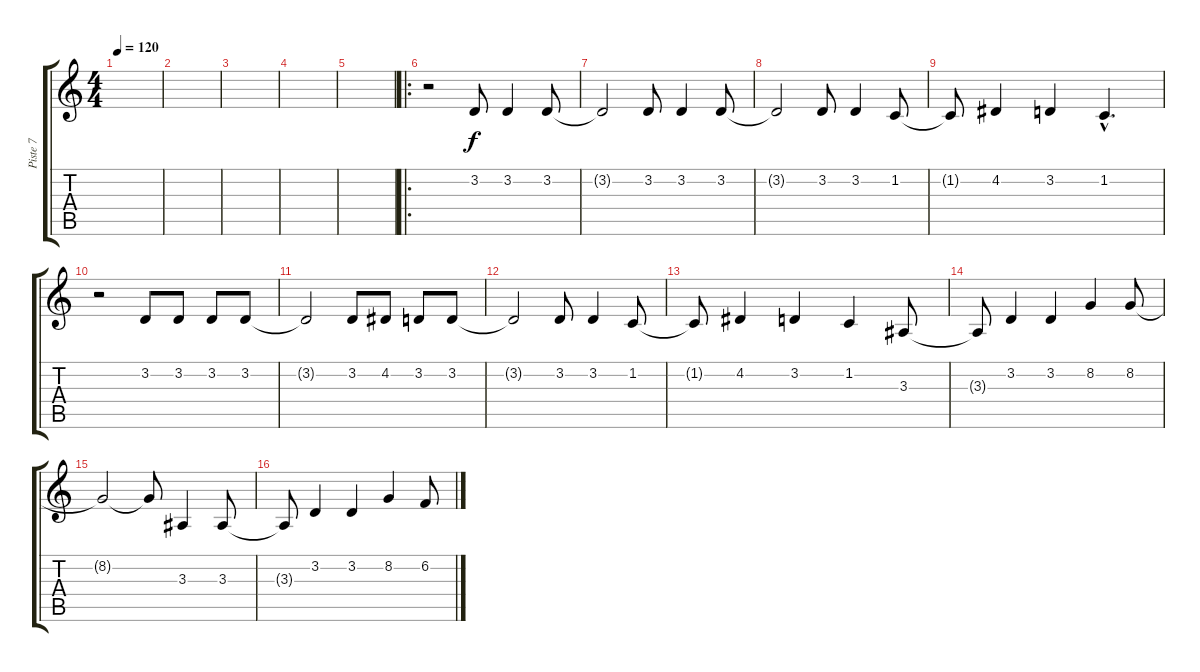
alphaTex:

\track ("Piste 7" "Piste 7") {instrument tangoaccordion}
\staff {score tabs}
\tuning (E4 B3 G3 D3 A2 E2) {hide}
\ts (4 4)
\tempo 120
\clef g2
\ks c
|
|
|
|
|
\ro
r.2 3.2.8 3.2.4 3.2.8 |
3.2{t}.2 3.2.8 3.2.4 3.2.8 |
3.2{t}.2 3.2.8 3.2.4 1.2.8 |
1.2{t}.8 4.2.4 3.2.4 1.2{hac}.4{d} |
r.2 3.2.8 3.2.8 3.2.8 3.2.8 |
3.2{t}.2 3.2.8 4.2.8 3.2.8 3.2.8 |
3.2{t}.2 3.2.8 3.2.4 1.2.8 |
1.2{t}.8 4.2.4 3.2.4 1.2.4 3.3.8 |
3.3{t}.8 3.2.4 3.2.4 8.2.4 8.2.8 |
8.2{t}.2 8.2{t}.8 3.3.4 3.3.8 |
3.3{t}.8 3.2.4 3.2.4 8.2.4 6.2.8
